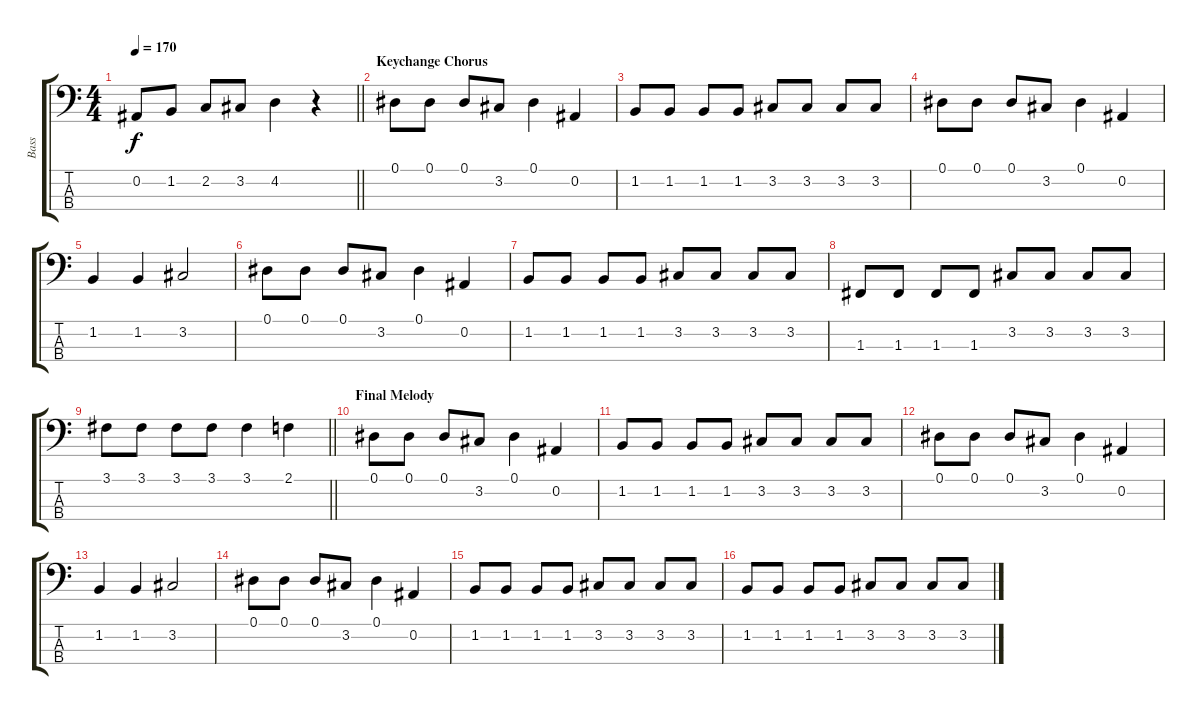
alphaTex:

\track ("Bass" "Bass") {instrument electricbasspick}
\staff {score tabs}
\tuning (Eb2 Bb1 F1 C1) {hide}
\ts (4 4)
\tempo 170
\clef f4
\barLineRight lightlight
\ks c
0.2.8{dy f} 1.2.8 2.2.8 3.2.8 4.2.4 r.4 |
\section ("" "Keychange Chorus")
0.1.8 0.1.8 0.1.8 3.2.8 0.1.4 0.2.4 |
1.2.8 1.2.8 1.2.8 1.2.8 3.2.8 3.2.8 3.2.8 3.2.8 |
0.1.8 0.1.8 0.1.8 3.2.8 0.1.4 0.2.4 |
1.2.4 1.2.4 3.2.2 |
0.1.8 0.1.8 0.1.8 3.2.8 0.1.4 0.2.4 |
1.2.8 1.2.8 1.2.8 1.2.8 3.2.8 3.2.8 3.2.8 3.2.8 |
1.3.8 1.3.8 1.3.8 1.3.8 3.2.8 3.2.8 3.2.8 3.2.8 |
\barLineRight lightlight
3.1.8 3.1.8 3.1.8 3.1.8 3.1.4 2.1.4 |
\section ("" "Final Melody")
0.1.8 0.1.8 0.1.8 3.2.8 0.1.4 0.2.4 |
1.2.8 1.2.8 1.2.8 1.2.8 3.2.8 3.2.8 3.2.8 3.2.8 |
0.1.8 0.1.8 0.1.8 3.2.8 0.1.4 0.2.4 |
1.2.4 1.2.4 3.2.2 |
0.1.8 0.1.8 0.1.8 3.2.8 0.1.4 0.2.4 |
1.2.8 1.2.8 1.2.8 1.2.8 3.2.8 3.2.8 3.2.8 3.2.8 |
1.2.8 1.2.8 1.2.8 1.2.8 3.2.8 3.2.8 3.2.8 3.2.8
